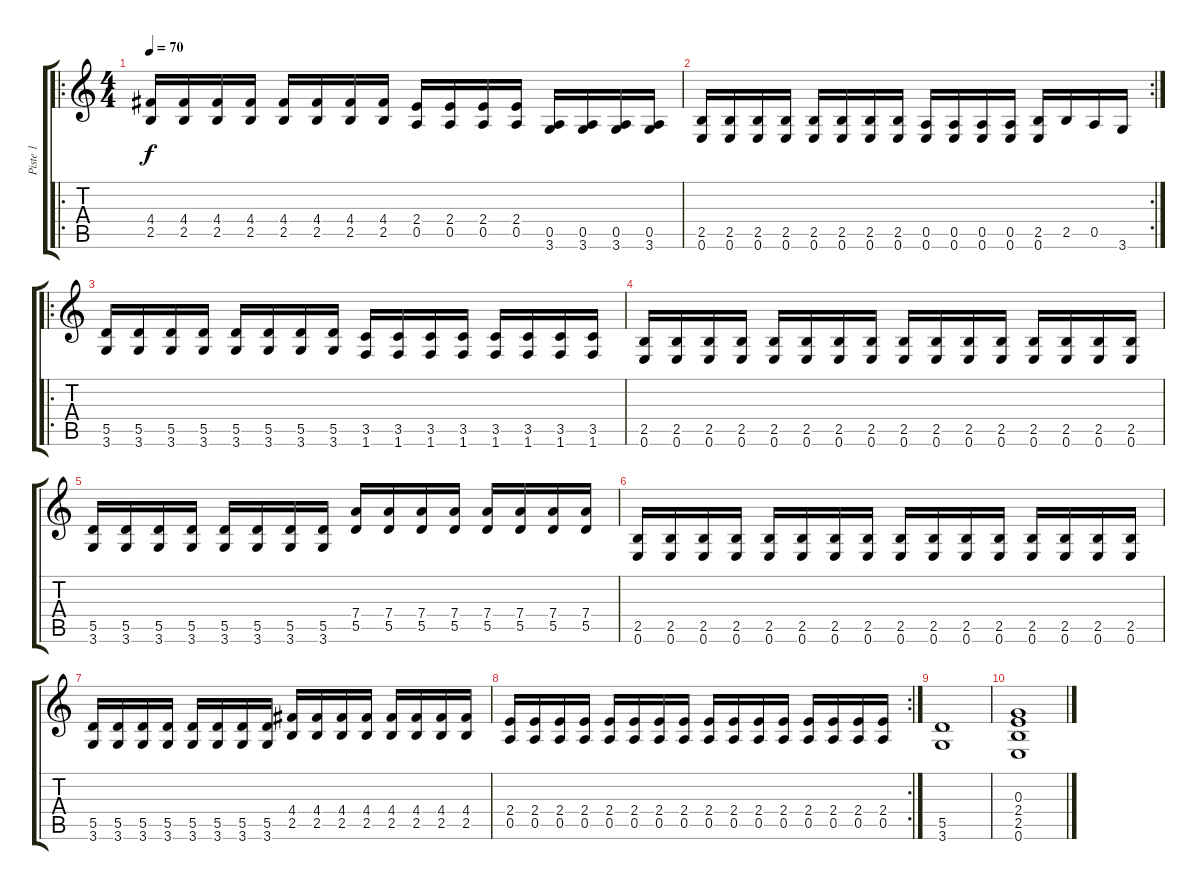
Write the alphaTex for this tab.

\track ("Piste 1" "Piste 1") {instrument electricguitarclean}
\staff {score tabs}
\tuning (E4 B3 G3 D3 A2 E2) {hide}
\ro
\ts (4 4)
\tempo 70
\clef g2
\ks c
(4.4 2.5).16{dy f instrument electricguitarclean} (4.4 2.5).16 (4.4 2.5).16 (4.4 2.5).16 (4.4 2.5).16 (4.4 2.5).16 (4.4 2.5).16 (4.4 2.5).16 (2.4 0.5).16 (2.4 0.5).16 (2.4 0.5).16 (2.4 0.5).16 (0.5 3.6).16 (0.5 3.6).16 (0.5 3.6).16 (0.5 3.6).16 |
\rc 2
(2.5 0.6).16 (2.5 0.6).16 (2.5 0.6).16 (2.5 0.6).16 (2.5 0.6).16 (2.5 0.6).16 (2.5 0.6).16 (2.5 0.6).16 (0.5 0.6).16 (0.5 0.6).16 (0.5 0.6).16 (0.5 0.6).16 (2.5 0.6).16 2.5.16 0.5.16 3.6.16 |
\ro
(5.5 3.6).16 (5.5 3.6).16 (5.5 3.6).16 (5.5 3.6).16 (5.5 3.6).16 (5.5 3.6).16 (5.5 3.6).16 (5.5 3.6).16 (3.5 1.6).16 (3.5 1.6).16 (3.5 1.6).16 (3.5 1.6).16 (3.5 1.6).16 (3.5 1.6).16 (3.5 1.6).16 (3.5 1.6).16 |
(2.5 0.6).16 (2.5 0.6).16 (2.5 0.6).16 (2.5 0.6).16 (2.5 0.6).16 (2.5 0.6).16 (2.5 0.6).16 (2.5 0.6).16 (2.5 0.6).16 (2.5 0.6).16 (2.5 0.6).16 (2.5 0.6).16 (2.5 0.6).16 (2.5 0.6).16 (2.5 0.6).16 (2.5 0.6).16 |
(5.5 3.6).16 (5.5 3.6).16 (5.5 3.6).16 (5.5 3.6).16 (5.5 3.6).16 (5.5 3.6).16 (5.5 3.6).16 (5.5 3.6).16 (7.4 5.5).16 (7.4 5.5).16 (7.4 5.5).16 (7.4 5.5).16 (7.4 5.5).16 (7.4 5.5).16 (7.4 5.5).16 (7.4 5.5).16 |
(2.5 0.6).16 (2.5 0.6).16 (2.5 0.6).16 (2.5 0.6).16 (2.5 0.6).16 (2.5 0.6).16 (2.5 0.6).16 (2.5 0.6).16 (2.5 0.6).16 (2.5 0.6).16 (2.5 0.6).16 (2.5 0.6).16 (2.5 0.6).16 (2.5 0.6).16 (2.5 0.6).16 (2.5 0.6).16 |
(5.5 3.6).16 (5.5 3.6).16 (5.5 3.6).16 (5.5 3.6).16 (5.5 3.6).16 (5.5 3.6).16 (5.5 3.6).16 (5.5 3.6).16 (4.4 2.5).16 (4.4 2.5).16 (4.4 2.5).16 (4.4 2.5).16 (4.4 2.5).16 (4.4 2.5).16 (4.4 2.5).16 (4.4 2.5).16 |
\rc 2
(2.4 0.5).16 (2.4 0.5).16 (2.4 0.5).16 (2.4 0.5).16 (2.4 0.5).16 (2.4 0.5).16 (2.4 0.5).16 (2.4 0.5).16 (2.4 0.5).16 (2.4 0.5).16 (2.4 0.5).16 (2.4 0.5).16 (2.4 0.5).16 (2.4 0.5).16 (2.4 0.5).16 (2.4 0.5).16 |
(5.5 3.6).1 |
(0.3 2.4 2.5 0.6).1
